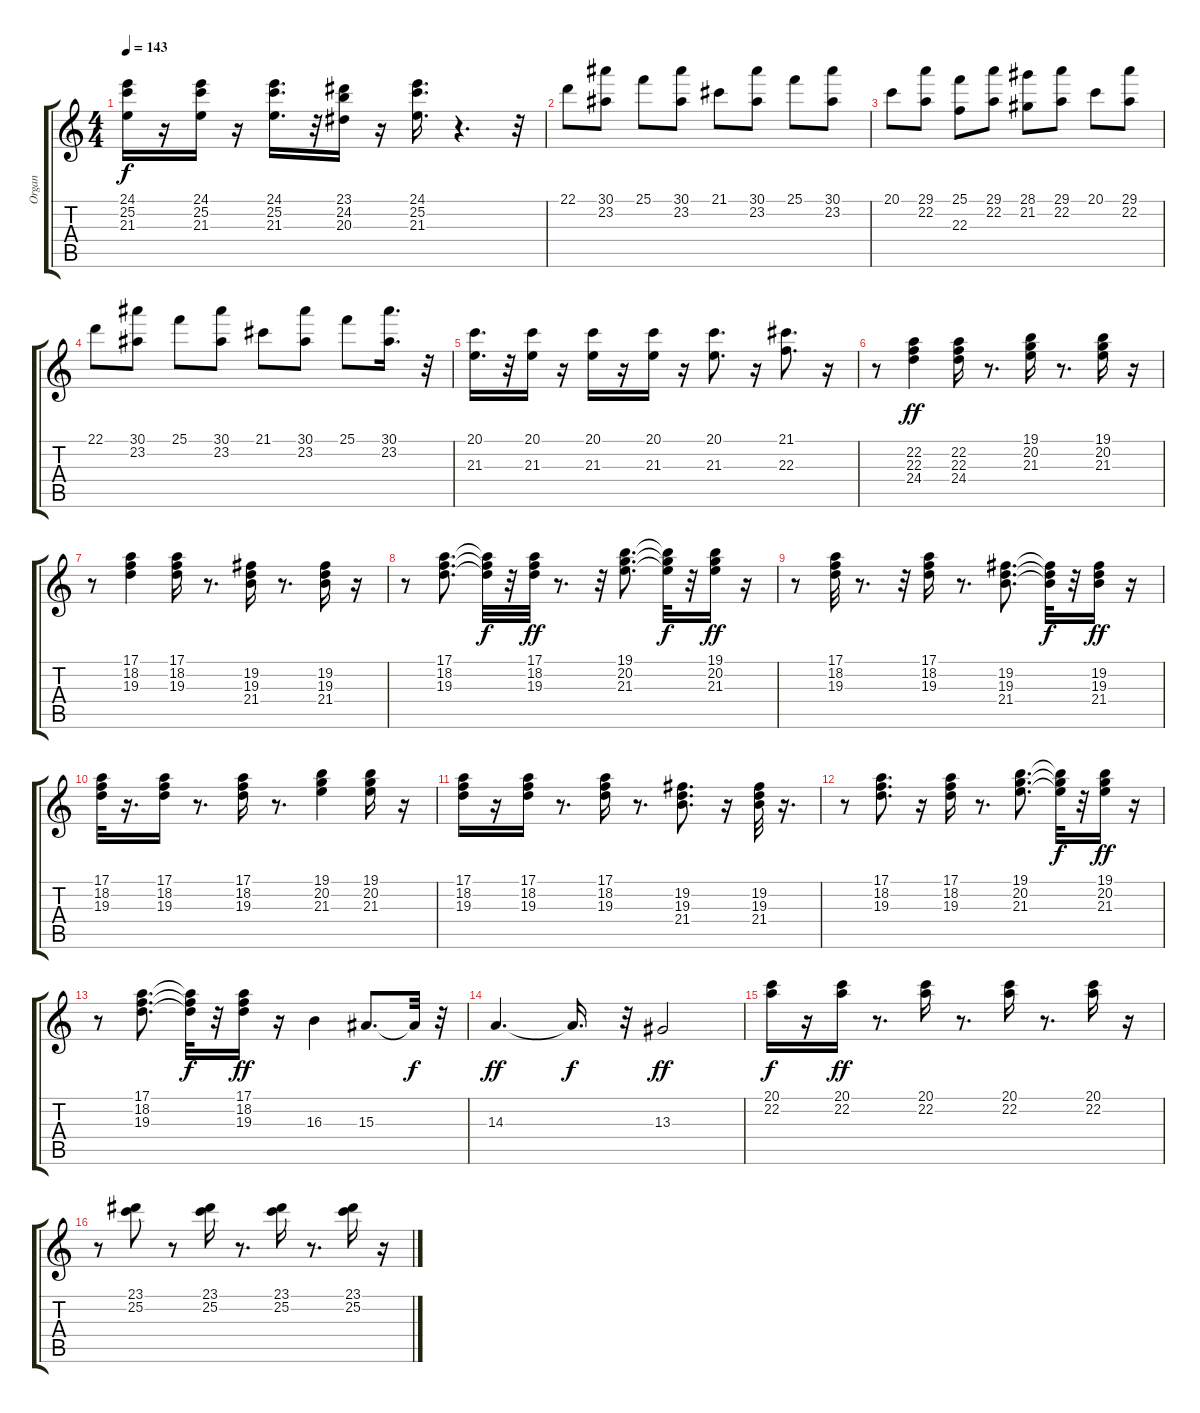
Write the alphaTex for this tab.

\track ("Organ" "Organ") {instrument rockorgan}
\staff {score tabs}
\tuning (E4 B3 G3 D3 A2 E2) {hide}
\ts (4 4)
\tempo 143
\clef g2
\ks c
(24.1 25.2 21.3).16{dy f} r.16 (24.1 25.2 21.3).16 r.16 (24.1 25.2 21.3).16{d} r.32 (23.1 24.2 20.3).16 r.16 (24.1 25.2 21.3).16{d} r.4{d} r.32 |
22.1.8 (30.1 23.2).8 25.1.8 (30.1 23.2).8 21.1.8 (30.1 23.2).8 25.1.8 (30.1 23.2).8 |
20.1.8 (29.1 22.2).8 (25.1 22.3).8 (29.1 22.2).8 (28.1 21.2).8 (29.1 22.2).8 20.1.8 (29.1 22.2).8 |
22.1.8 (30.1 23.2).8 25.1.8 (30.1 23.2).8 21.1.8 (30.1 23.2).8 25.1.8 (30.1 23.2).16{d} r.32 |
(20.1 21.3).16{d} r.32 (20.1 21.3).16 r.16 (20.1 21.3).16 r.16 (20.1 21.3).16 r.16 (20.1 21.3).8{d} r.16 (21.1 22.3).8{d} r.16 |
r.8 (22.2 22.3 24.4).4{dy ff} (22.2 22.3 24.4).16 r.8{d} (19.1 20.2 21.3).16 r.8{d} (19.1 20.2 21.3).16 r.16 |
r.8 (17.1 18.2 19.3).4 (17.1 18.2 19.3).16 r.8{d} (19.2 19.3 21.4).16 r.8{d} (19.2 19.3 21.4).16 r.16 |
r.8 (17.1 18.2 19.3).8{d} (17.1{t} 18.2{t} 19.3{t}).32{dy f} r.32 (17.1 18.2 19.3).32{dy ff} r.8{d} r.32 (19.1 20.2 21.3).8{d} (19.1{t} 20.2{t} 21.3{t}).32{dy f} r.32 (19.1 20.2 21.3).16{dy ff} r.16 |
r.8 (17.1 18.2 19.3).32 r.8{d} r.32 (17.1 18.2 19.3).16 r.8{d} (19.2 19.3 21.4).8{d} (19.2{t} 19.3{t} 21.4{t}).32{dy f} r.32 (19.2 19.3 21.4).16{dy ff} r.16 |
(17.1 18.2 19.3).32 r.16{d} (17.1 18.2 19.3).16 r.8{d} (17.1 18.2 19.3).16 r.8{d} (19.1 20.2 21.3).4 (19.1 20.2 21.3).16 r.16 |
(17.1 18.2 19.3).16 r.16 (17.1 18.2 19.3).16 r.8{d} (17.1 18.2 19.3).16 r.8{d} (19.2 19.3 21.4).8{d} r.16 (19.2 19.3 21.4).32 r.16{d} |
r.8 (17.1 18.2 19.3).8{d} r.16 (17.1 18.2 19.3).16 r.8{d} (19.1 20.2 21.3).8{d} (19.1{t} 20.2{t} 21.3{t}).32{dy f} r.32 (19.1 20.2 21.3).16{dy ff} r.16 |
r.8 (17.1 18.2 19.3).8{d} (17.1{t} 18.2{t} 19.3{t}).32{dy f} r.32 (17.1 18.2 19.3).16{dy ff} r.16 16.3.4 15.3.8{d} 15.3{t}.32{dy f} r.32 |
14.3.4{d dy ff} 14.3{t}.16{d dy f} r.32 13.3.2{dy ff} |
(20.1 22.2).16{dy f} r.16 (20.1 22.2).16{dy ff} r.8{d} (20.1 22.2).16 r.8{d} (20.1 22.2).16 r.8{d} (20.1 22.2).16 r.16 |
r.8 (23.1 25.2).8 r.8 (23.1 25.2).16 r.8{d} (23.1 25.2).16 r.8{d} (23.1 25.2).16 r.16
